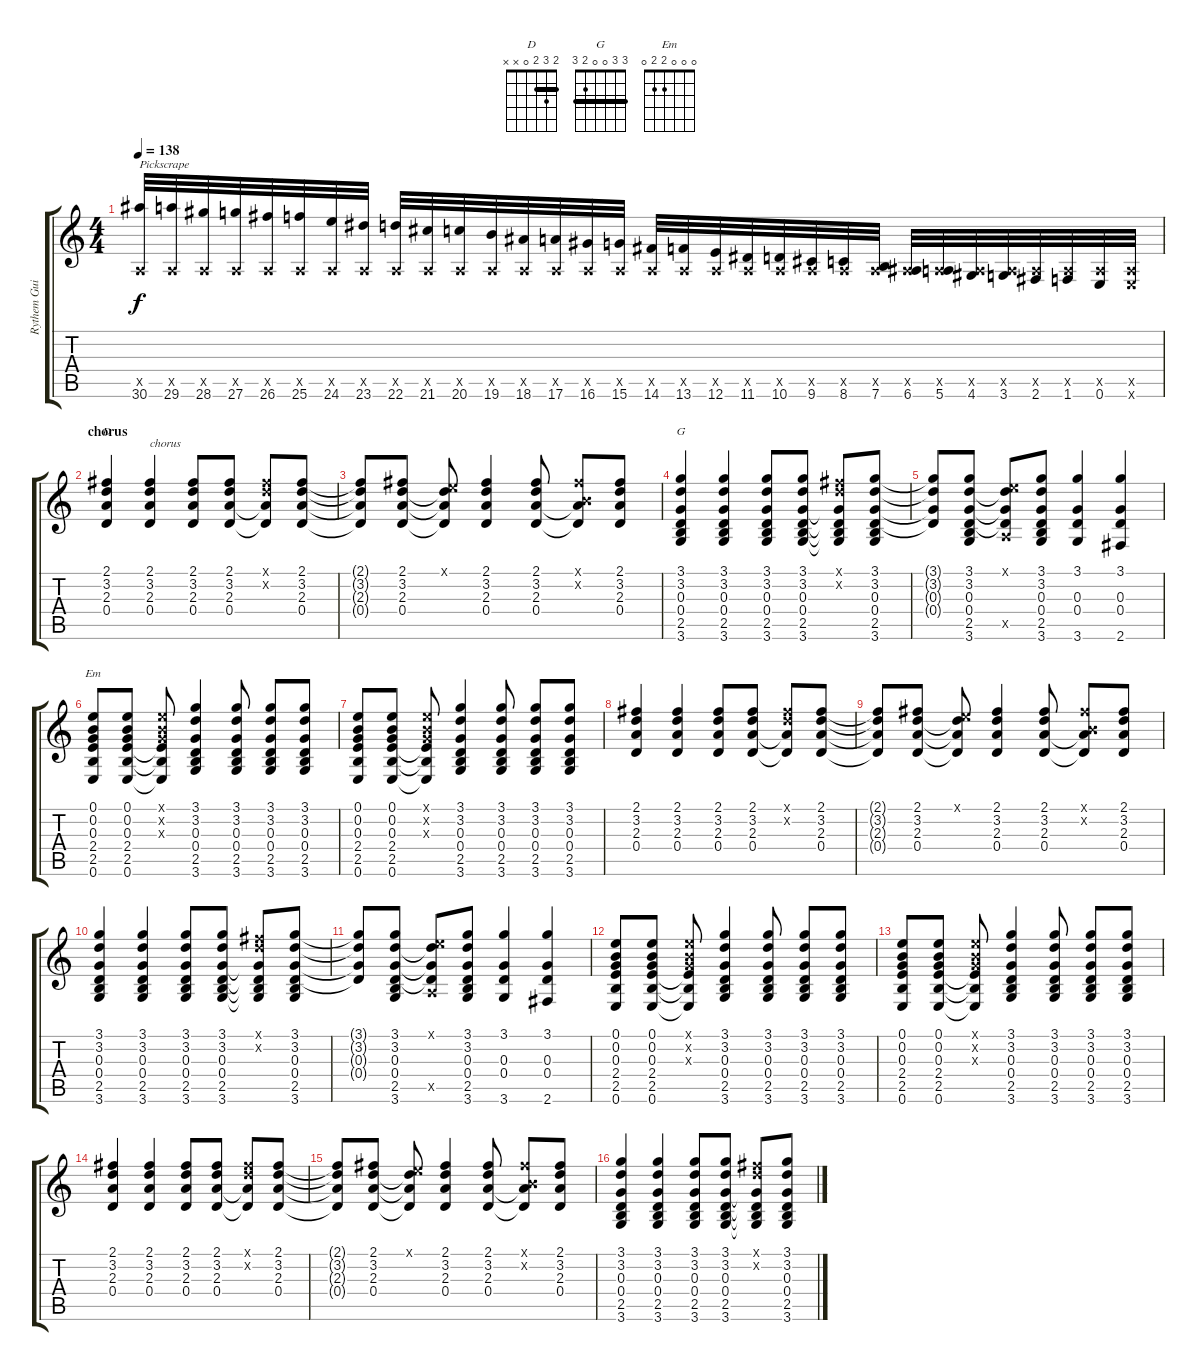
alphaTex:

\track ("Rythem Guitar" "Rythem Gui") {instrument overdrivenguitar}
\staff {score tabs}
\tuning (E4 B3 G3 D3 A2 E2) {hide}
\chord ("D" 2 3 2 0 x x) {barre 2}
\chord ("G" 3 3 0 0 2 3) {barre 3}
\chord ("Em" 0 0 0 2 2 0)
\ts (4 4)
\tempo 138
\clef g2
\ks c
(0.5{x} 30.6).32{txt "Pickscrape" dy f} (0.5{x} 29.6).32 (0.5{x} 28.6).32 (0.5{x} 27.6).32 (0.5{x} 26.6).32 (0.5{x} 25.6).32 (0.5{x} 24.6).32 (0.5{x} 23.6).32 (0.5{x} 22.6).32 (0.5{x} 21.6).32 (0.5{x} 20.6).32 (0.5{x} 19.6).32 (0.5{x} 18.6).32 (0.5{x} 17.6).32 (0.5{x} 16.6).32 (0.5{x} 15.6).32 (0.5{x} 14.6).32 (0.5{x} 13.6).32 (0.5{x} 12.6).32 (0.5{x} 11.6).32 (0.5{x} 10.6).32 (0.5{x} 9.6).32 (0.5{x} 8.6).32 (0.5{x} 7.6).32 (0.5{x} 6.6).32 (0.5{x} 5.6).32 (0.5{x} 4.6).32 (0.5{x} 3.6).32 (0.5{x} 2.6).32 (0.5{x} 1.6).32 (0.5{x} 0.6).32 (0.5{x} 0.6{x}).32 |
\section ("" "chorus")
(2.1 3.2 2.3 0.4).4{ch "D" volume 8} (2.1 3.2 2.3 0.4).4{txt "chorus"} (2.1 3.2 2.3 0.4).8 (2.1 3.2 2.3 0.4).8 (2.1{x} 3.2{x} 2.3{t} 0.4{t}).8 (2.1 3.2 2.3 0.4).8 |
(2.1{t} 3.2{t} 2.3{t} 0.4{t}).8 (2.1 3.2 2.3 0.4).8 (0.1{x} 3.2{t} 2.3{t} 0.4{t}).8 (2.1 3.2 2.3 0.4).4 (2.1 3.2 2.3 0.4).8 (2.1{x} 0.2{x} 2.3{t} 0.4{t}).8 (2.1 3.2 2.3 0.4).8 |
(3.1 3.2 0.3 0.4 2.5 3.6).4{ch "G"} (3.1 3.2 0.3 0.4 2.5 3.6).4 (3.1 3.2 0.3 0.4 2.5 3.6).8 (3.1 3.2 0.3 0.4 2.5 3.6).8 (2.1{x} 3.2{x} 0.3{t} 0.4{t} 2.5{t} 3.6{t}).8 (3.1 3.2 0.3 0.4 2.5 3.6).8 |
(3.1{t} 3.2{t} 0.3{t} 0.4{t}).8 (3.1 3.2 0.3 0.4 2.5 3.6).8 (0.1{x} 3.2{t} 0.3{t} 0.4{t} 0.5{x}).8 (3.1 3.2 0.3 0.4 2.5 3.6).8 (3.1 0.3 0.4 3.6).4 (3.1 0.3 0.4 2.6).4 |
(0.1 0.2 0.3 2.4 2.5 0.6).8{ch "Em"} (0.1 0.2 0.3 2.4 2.5 0.6).8 (0.1{x} 0.2{x} 0.3{x} 2.4{t} 2.5{t} 0.6{t}).8 (3.1 3.2 0.3 0.4 2.5 3.6).4 (3.1 3.2 0.3 0.4 2.5 3.6).8 (3.1 3.2 0.3 0.4 2.5 3.6).8 (3.1 3.2 0.3 0.4 2.5 3.6).8 |
(0.1 0.2 0.3 2.4 2.5 0.6).8 (0.1 0.2 0.3 2.4 2.5 0.6).8 (0.1{x} 0.2{x} 0.3{x} 2.4{t} 2.5{t} 0.6{t}).8 (3.1 3.2 0.3 0.4 2.5 3.6).4 (3.1 3.2 0.3 0.4 2.5 3.6).8 (3.1 3.2 0.3 0.4 2.5 3.6).8 (3.1 3.2 0.3 0.4 2.5 3.6).8 |
(2.1 3.2 2.3 0.4).4 (2.1 3.2 2.3 0.4).4 (2.1 3.2 2.3 0.4).8 (2.1 3.2 2.3 0.4).8 (2.1{x} 3.2{x} 2.3{t} 0.4{t}).8 (2.1 3.2 2.3 0.4).8 |
(2.1{t} 3.2{t} 2.3{t} 0.4{t}).8 (2.1 3.2 2.3 0.4).8 (0.1{x} 3.2{t} 2.3{t} 0.4{t}).8 (2.1 3.2 2.3 0.4).4 (2.1 3.2 2.3 0.4).8 (2.1{x} 0.2{x} 2.3{t} 0.4{t}).8 (2.1 3.2 2.3 0.4).8 |
(3.1 3.2 0.3 0.4 2.5 3.6).4 (3.1 3.2 0.3 0.4 2.5 3.6).4 (3.1 3.2 0.3 0.4 2.5 3.6).8 (3.1 3.2 0.3 0.4 2.5 3.6).8 (2.1{x} 3.2{x} 0.3{t} 0.4{t} 2.5{t} 3.6{t}).8 (3.1 3.2 0.3 0.4 2.5 3.6).8 |
(3.1{t} 3.2{t} 0.3{t} 0.4{t}).8 (3.1 3.2 0.3 0.4 2.5 3.6).8 (0.1{x} 3.2{t} 0.3{t} 0.4{t} 0.5{x}).8 (3.1 3.2 0.3 0.4 2.5 3.6).8 (3.1 0.3 0.4 3.6).4 (3.1 0.3 0.4 2.6).4 |
(0.1 0.2 0.3 2.4 2.5 0.6).8 (0.1 0.2 0.3 2.4 2.5 0.6).8 (0.1{x} 0.2{x} 0.3{x} 2.4{t} 2.5{t} 0.6{t}).8 (3.1 3.2 0.3 0.4 2.5 3.6).4 (3.1 3.2 0.3 0.4 2.5 3.6).8 (3.1 3.2 0.3 0.4 2.5 3.6).8 (3.1 3.2 0.3 0.4 2.5 3.6).8 |
(0.1 0.2 0.3 2.4 2.5 0.6).8 (0.1 0.2 0.3 2.4 2.5 0.6).8 (0.1{x} 0.2{x} 0.3{x} 2.4{t} 2.5{t} 0.6{t}).8 (3.1 3.2 0.3 0.4 2.5 3.6).4 (3.1 3.2 0.3 0.4 2.5 3.6).8 (3.1 3.2 0.3 0.4 2.5 3.6).8 (3.1 3.2 0.3 0.4 2.5 3.6).8 |
(2.1 3.2 2.3 0.4).4 (2.1 3.2 2.3 0.4).4 (2.1 3.2 2.3 0.4).8 (2.1 3.2 2.3 0.4).8 (2.1{x} 3.2{x} 2.3{t} 0.4{t}).8 (2.1 3.2 2.3 0.4).8 |
(2.1{t} 3.2{t} 2.3{t} 0.4{t}).8 (2.1 3.2 2.3 0.4).8 (0.1{x} 3.2{t} 2.3{t} 0.4{t}).8 (2.1 3.2 2.3 0.4).4 (2.1 3.2 2.3 0.4).8 (2.1{x} 0.2{x} 2.3{t} 0.4{t}).8 (2.1 3.2 2.3 0.4).8 |
(3.1 3.2 0.3 0.4 2.5 3.6).4 (3.1 3.2 0.3 0.4 2.5 3.6).4 (3.1 3.2 0.3 0.4 2.5 3.6).8 (3.1 3.2 0.3 0.4 2.5 3.6).8 (2.1{x} 3.2{x} 0.3{t} 0.4{t} 2.5{t} 3.6{t}).8 (3.1 3.2 0.3 0.4 2.5 3.6).8
